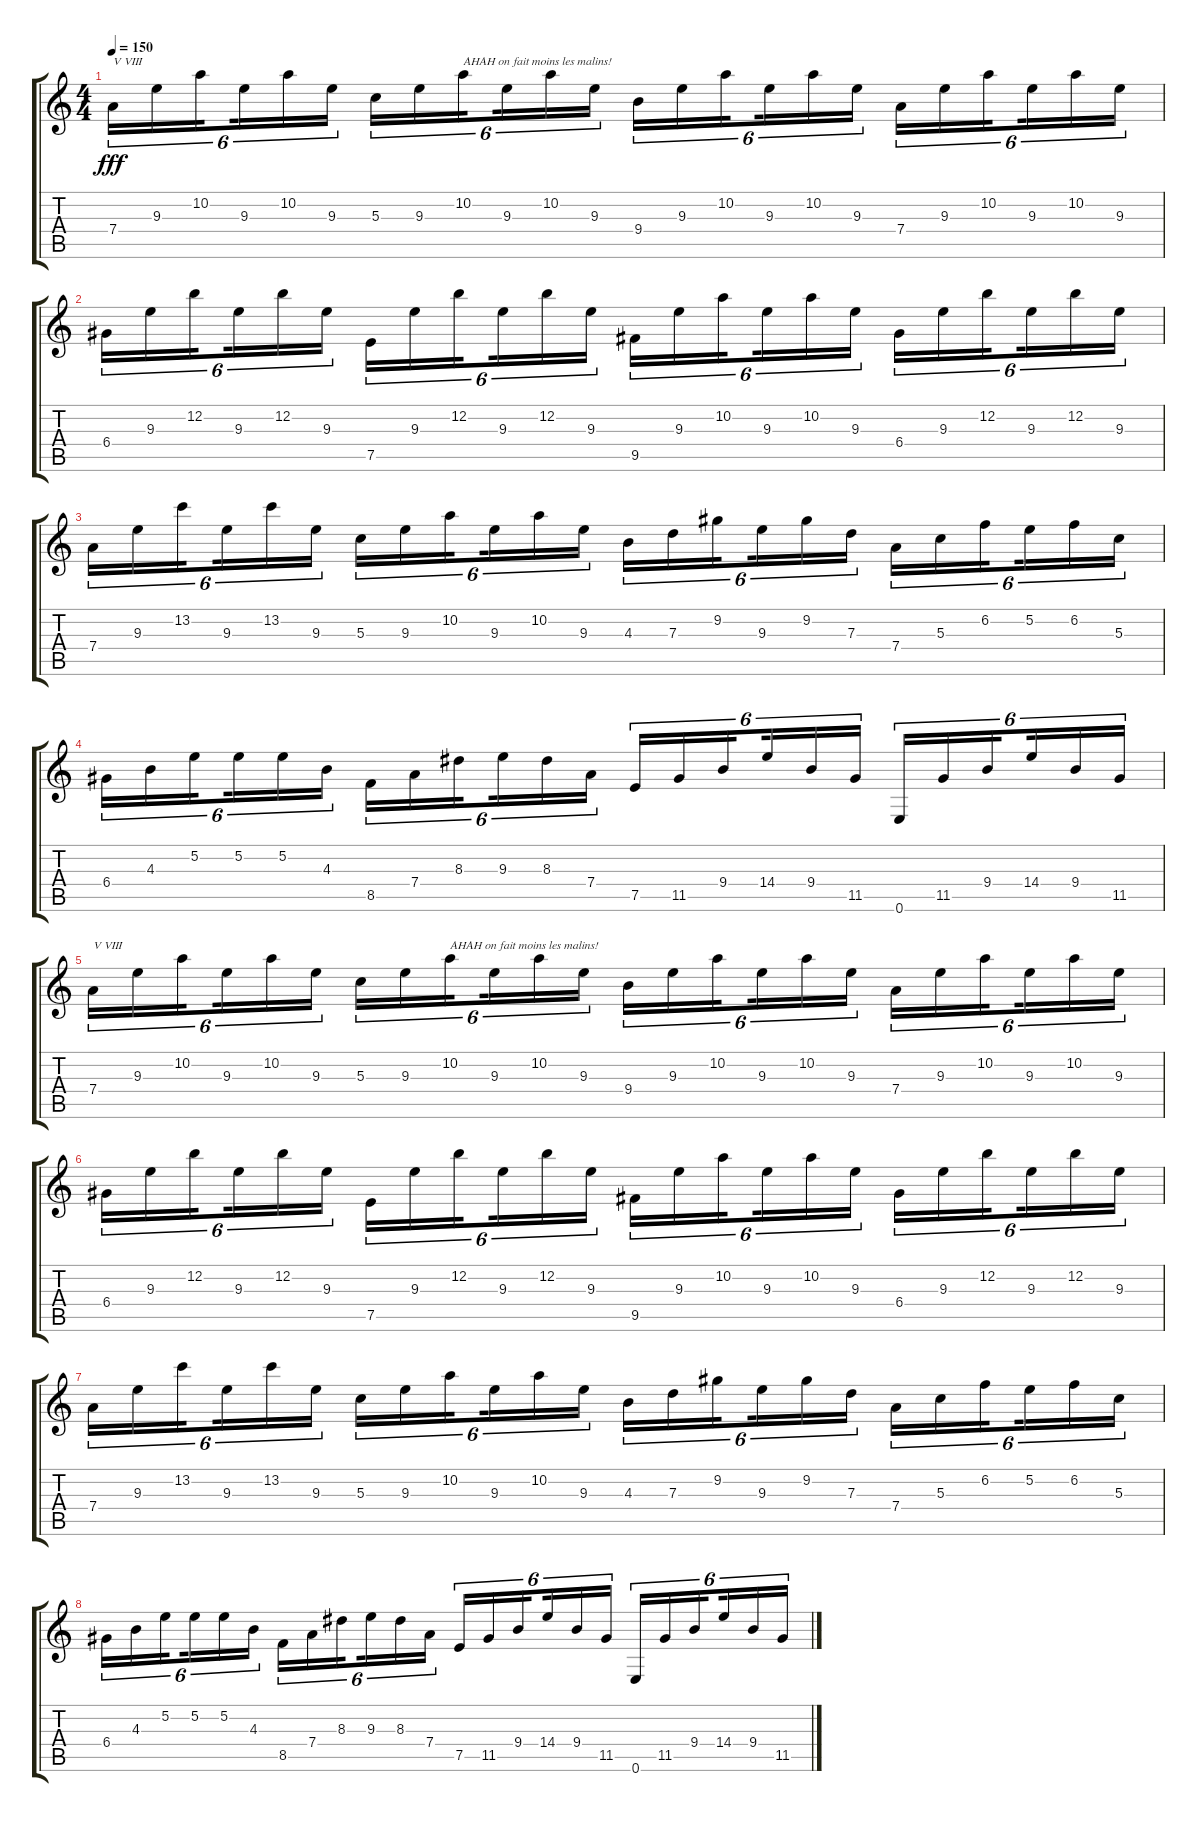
\track "" {instrument distortionguitar}
\staff {score tabs}
\tuning (E4 B3 G3 D3 A2 E2) {hide}
\ts (4 4)
\tempo 150
\clef g2
\ks c
7.4.16{tu (6 4) txt "V VIII" dy fff} 9.3.16{tu (6 4)} 10.2.16{tu (6 4) beam splitsecondary} 9.3.16{tu (6 4)} 10.2.16{tu (6 4)} 9.3.16{tu (6 4)} 5.3.16{tu (6 4)} 9.3.16{tu (6 4)} 10.2.16{tu (6 4) txt "AHAH on fait moins les malins!" beam splitsecondary} 9.3.16{tu (6 4)} 10.2.16{tu (6 4)} 9.3.16{tu (6 4)} 9.4.16{tu (6 4)} 9.3.16{tu (6 4)} 10.2.16{tu (6 4) beam splitsecondary} 9.3.16{tu (6 4)} 10.2.16{tu (6 4)} 9.3.16{tu (6 4)} 7.4.16{tu (6 4)} 9.3.16{tu (6 4)} 10.2.16{tu (6 4) beam splitsecondary} 9.3.16{tu (6 4)} 10.2.16{tu (6 4)} 9.3.16{tu (6 4)} |
6.4.16{tu (6 4)} 9.3.16{tu (6 4)} 12.2.16{tu (6 4) beam splitsecondary} 9.3.16{tu (6 4)} 12.2.16{tu (6 4)} 9.3.16{tu (6 4)} 7.5.16{tu (6 4)} 9.3.16{tu (6 4)} 12.2.16{tu (6 4) beam splitsecondary} 9.3.16{tu (6 4)} 12.2.16{tu (6 4)} 9.3.16{tu (6 4)} 9.5.16{tu (6 4)} 9.3.16{tu (6 4)} 10.2.16{tu (6 4) beam splitsecondary} 9.3.16{tu (6 4)} 10.2.16{tu (6 4)} 9.3.16{tu (6 4)} 6.4.16{tu (6 4)} 9.3.16{tu (6 4)} 12.2.16{tu (6 4) beam splitsecondary} 9.3.16{tu (6 4)} 12.2.16{tu (6 4)} 9.3.16{tu (6 4)} |
7.4.16{tu (6 4)} 9.3.16{tu (6 4)} 13.2.16{tu (6 4) beam splitsecondary} 9.3.16{tu (6 4)} 13.2.16{tu (6 4)} 9.3.16{tu (6 4)} 5.3.16{tu (6 4)} 9.3.16{tu (6 4)} 10.2.16{tu (6 4) beam splitsecondary} 9.3.16{tu (6 4)} 10.2.16{tu (6 4)} 9.3.16{tu (6 4)} 4.3.16{tu (6 4)} 7.3.16{tu (6 4)} 9.2.16{tu (6 4) beam splitsecondary} 9.3.16{tu (6 4)} 9.2.16{tu (6 4)} 7.3.16{tu (6 4)} 7.4.16{tu (6 4)} 5.3.16{tu (6 4)} 6.2.16{tu (6 4) beam splitsecondary} 5.2.16{tu (6 4)} 6.2.16{tu (6 4)} 5.3.16{tu (6 4)} |
6.4.16{tu (6 4)} 4.3.16{tu (6 4)} 5.2.16{tu (6 4) beam splitsecondary} 5.2.16{tu (6 4)} 5.2.16{tu (6 4)} 4.3.16{tu (6 4)} 8.5.16{tu (6 4)} 7.4.16{tu (6 4)} 8.3.16{tu (6 4) beam splitsecondary} 9.3.16{tu (6 4)} 8.3.16{tu (6 4)} 7.4.16{tu (6 4)} 7.5.16{tu (6 4)} 11.5.16{tu (6 4)} 9.4.16{tu (6 4) beam splitsecondary} 14.4.16{tu (6 4)} 9.4.16{tu (6 4)} 11.5.16{tu (6 4)} 0.6.16{tu (6 4)} 11.5.16{tu (6 4)} 9.4.16{tu (6 4) beam splitsecondary} 14.4.16{tu (6 4)} 9.4.16{tu (6 4)} 11.5.16{tu (6 4)} |
7.4.16{tu (6 4) txt "V VIII"} 9.3.16{tu (6 4)} 10.2.16{tu (6 4) beam splitsecondary} 9.3.16{tu (6 4)} 10.2.16{tu (6 4)} 9.3.16{tu (6 4)} 5.3.16{tu (6 4)} 9.3.16{tu (6 4)} 10.2.16{tu (6 4) txt "AHAH on fait moins les malins!" beam splitsecondary} 9.3.16{tu (6 4)} 10.2.16{tu (6 4)} 9.3.16{tu (6 4)} 9.4.16{tu (6 4)} 9.3.16{tu (6 4)} 10.2.16{tu (6 4) beam splitsecondary} 9.3.16{tu (6 4)} 10.2.16{tu (6 4)} 9.3.16{tu (6 4)} 7.4.16{tu (6 4)} 9.3.16{tu (6 4)} 10.2.16{tu (6 4) beam splitsecondary} 9.3.16{tu (6 4)} 10.2.16{tu (6 4)} 9.3.16{tu (6 4)} |
6.4.16{tu (6 4)} 9.3.16{tu (6 4)} 12.2.16{tu (6 4) beam splitsecondary} 9.3.16{tu (6 4)} 12.2.16{tu (6 4)} 9.3.16{tu (6 4)} 7.5.16{tu (6 4)} 9.3.16{tu (6 4)} 12.2.16{tu (6 4) beam splitsecondary} 9.3.16{tu (6 4)} 12.2.16{tu (6 4)} 9.3.16{tu (6 4)} 9.5.16{tu (6 4)} 9.3.16{tu (6 4)} 10.2.16{tu (6 4) beam splitsecondary} 9.3.16{tu (6 4)} 10.2.16{tu (6 4)} 9.3.16{tu (6 4)} 6.4.16{tu (6 4)} 9.3.16{tu (6 4)} 12.2.16{tu (6 4) beam splitsecondary} 9.3.16{tu (6 4)} 12.2.16{tu (6 4)} 9.3.16{tu (6 4)} |
7.4.16{tu (6 4)} 9.3.16{tu (6 4)} 13.2.16{tu (6 4) beam splitsecondary} 9.3.16{tu (6 4)} 13.2.16{tu (6 4)} 9.3.16{tu (6 4)} 5.3.16{tu (6 4)} 9.3.16{tu (6 4)} 10.2.16{tu (6 4) beam splitsecondary} 9.3.16{tu (6 4)} 10.2.16{tu (6 4)} 9.3.16{tu (6 4)} 4.3.16{tu (6 4)} 7.3.16{tu (6 4)} 9.2.16{tu (6 4) beam splitsecondary} 9.3.16{tu (6 4)} 9.2.16{tu (6 4)} 7.3.16{tu (6 4)} 7.4.16{tu (6 4)} 5.3.16{tu (6 4)} 6.2.16{tu (6 4) beam splitsecondary} 5.2.16{tu (6 4)} 6.2.16{tu (6 4)} 5.3.16{tu (6 4)} |
6.4.16{tu (6 4)} 4.3.16{tu (6 4)} 5.2.16{tu (6 4) beam splitsecondary} 5.2.16{tu (6 4)} 5.2.16{tu (6 4)} 4.3.16{tu (6 4)} 8.5.16{tu (6 4)} 7.4.16{tu (6 4)} 8.3.16{tu (6 4) beam splitsecondary} 9.3.16{tu (6 4)} 8.3.16{tu (6 4)} 7.4.16{tu (6 4)} 7.5.16{tu (6 4)} 11.5.16{tu (6 4)} 9.4.16{tu (6 4) beam splitsecondary} 14.4.16{tu (6 4)} 9.4.16{tu (6 4)} 11.5.16{tu (6 4)} 0.6.16{tu (6 4)} 11.5.16{tu (6 4)} 9.4.16{tu (6 4) beam splitsecondary} 14.4.16{tu (6 4)} 9.4.16{tu (6 4)} 11.5.16{tu (6 4)}
